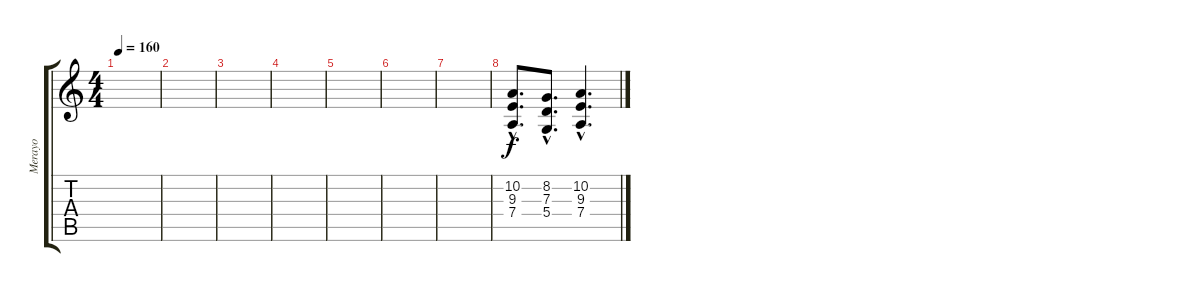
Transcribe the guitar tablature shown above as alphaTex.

\track ("Merayo" "Merayo") {instrument orchestrahit}
\staff {score tabs}
\tuning (E4 B3 G3 D3 A2 E2) {hide}
\ts (4 4)
\tempo 160
\clef g2
\ks c
|
|
|
|
|
|
|
(10.2{hac} 9.3{hac} 7.4{hac}).8{d} (8.2{hac} 7.3{hac} 5.4{hac}).8{d} (10.2{hac} 9.3{hac} 7.4{hac}).4{d}
